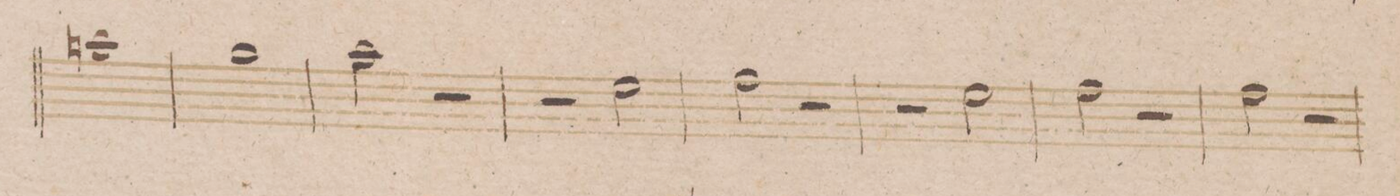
**kern	**dynam
*I"Oboe 1mo	*
*clefG2	*
*k[b-]	*
*met(c)	*
*M4/4	*
1aan	.
=209	=209
1gg	.
=210	=210
2aa\	.
2r	.
=211	=211
2r	.
2ee\	.
=212	=212
2ff\	.
2r	.
=213	=213
2r	.
2ee\	.
=214	=214
2ff\	.
2r	.
=215	=215
2ff\	.
2r	.
=216	=216
*-	*-
